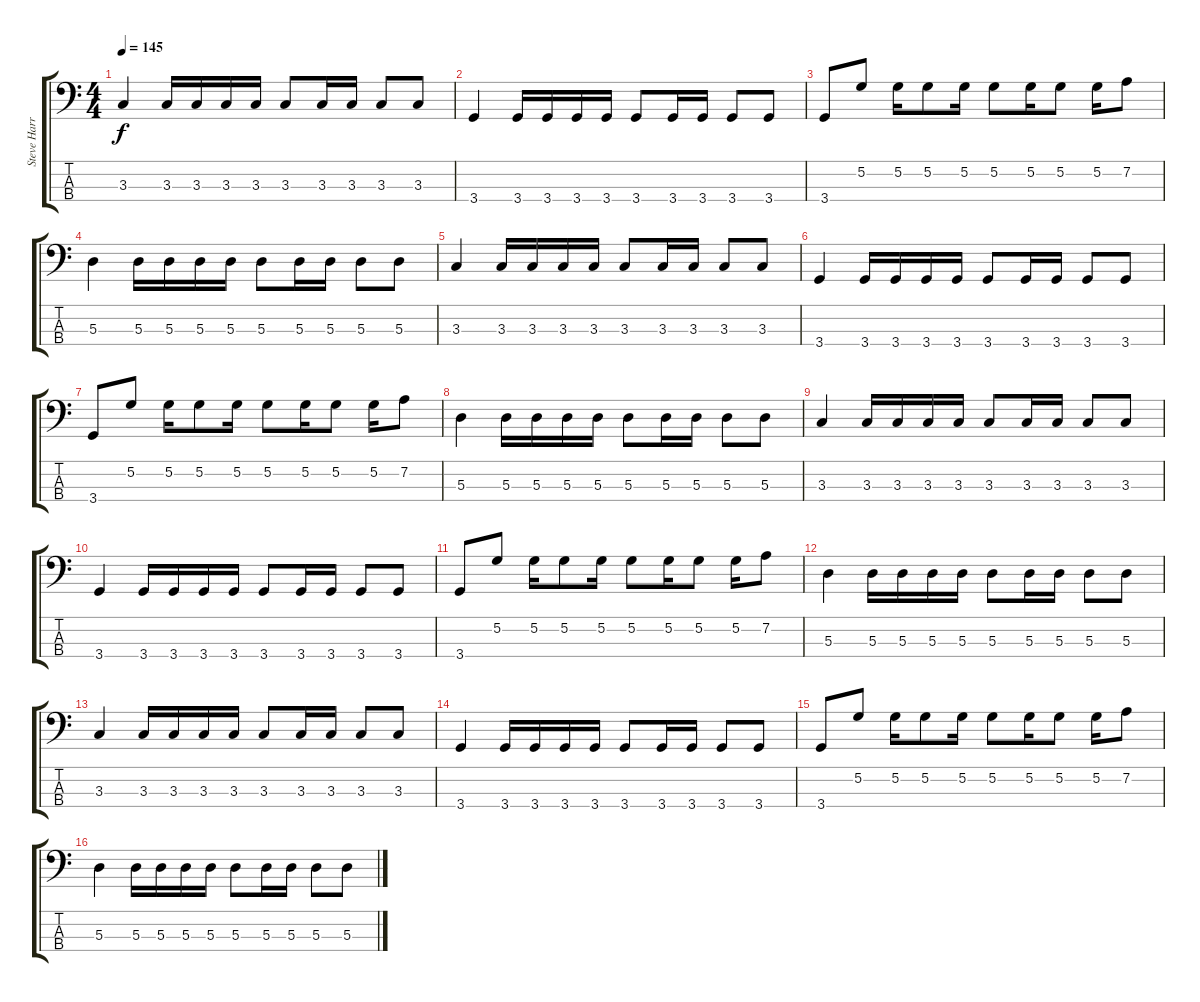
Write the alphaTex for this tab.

\track ("Steve Harris" "Steve Harr") {instrument electricbassfinger}
\staff {score tabs}
\tuning (G2 D2 A1 E1) {hide}
\ts (4 4)
\tempo 145
\clef f4
\ks c
3.3.4{dy f} 3.3.16 3.3.16 3.3.16 3.3.16 3.3.8 3.3.16 3.3.16 3.3.8 3.3.8 |
3.4.4 3.4.16 3.4.16 3.4.16 3.4.16 3.4.8 3.4.16 3.4.16 3.4.8 3.4.8 |
3.4.8 5.2.8 5.2.16 5.2.8 5.2.16 5.2.8 5.2.16 5.2.8 5.2.16 7.2.8 |
5.3.4 5.3.16 5.3.16 5.3.16 5.3.16 5.3.8 5.3.16 5.3.16 5.3.8 5.3.8 |
3.3.4 3.3.16 3.3.16 3.3.16 3.3.16 3.3.8 3.3.16 3.3.16 3.3.8 3.3.8 |
3.4.4 3.4.16 3.4.16 3.4.16 3.4.16 3.4.8 3.4.16 3.4.16 3.4.8 3.4.8 |
3.4.8 5.2.8 5.2.16 5.2.8 5.2.16 5.2.8 5.2.16 5.2.8 5.2.16 7.2.8 |
5.3.4 5.3.16 5.3.16 5.3.16 5.3.16 5.3.8 5.3.16 5.3.16 5.3.8 5.3.8 |
3.3.4 3.3.16 3.3.16 3.3.16 3.3.16 3.3.8 3.3.16 3.3.16 3.3.8 3.3.8 |
3.4.4 3.4.16 3.4.16 3.4.16 3.4.16 3.4.8 3.4.16 3.4.16 3.4.8 3.4.8 |
3.4.8 5.2.8 5.2.16 5.2.8 5.2.16 5.2.8 5.2.16 5.2.8 5.2.16 7.2.8 |
5.3.4 5.3.16 5.3.16 5.3.16 5.3.16 5.3.8 5.3.16 5.3.16 5.3.8 5.3.8 |
3.3.4 3.3.16 3.3.16 3.3.16 3.3.16 3.3.8 3.3.16 3.3.16 3.3.8 3.3.8 |
3.4.4 3.4.16 3.4.16 3.4.16 3.4.16 3.4.8 3.4.16 3.4.16 3.4.8 3.4.8 |
3.4.8 5.2.8 5.2.16 5.2.8 5.2.16 5.2.8 5.2.16 5.2.8 5.2.16 7.2.8 |
5.3.4 5.3.16 5.3.16 5.3.16 5.3.16 5.3.8 5.3.16 5.3.16 5.3.8 5.3.8
